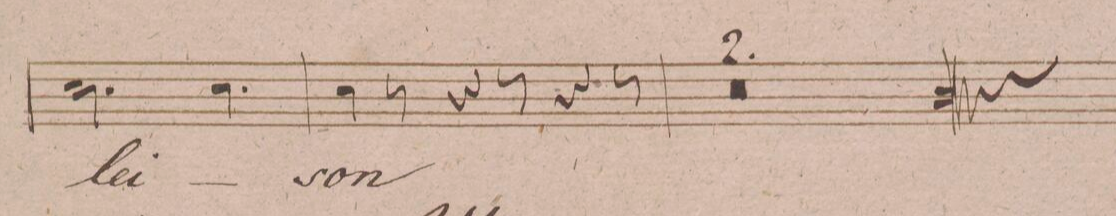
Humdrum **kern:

**kern	**dynam	**text
*I"Baſso.	*	*
*clefF4	*	*
*k[f#]	*	*
*M9/8	*	*
2.E\	.	-lei-
4.E\	.	.
=97	=97	=97
4E\	.	-son.
8r	.	.
4r	.	.
8r	.	.
4r	.	.
8r	.	.
=98	=98	=98
8%9r	.	.
=99	=99	=99
8%9r	.	.
==	==	==
*-	*-	*-
